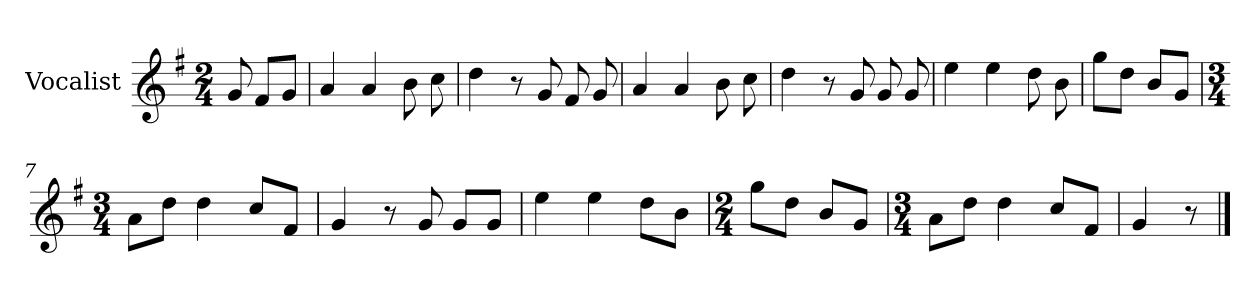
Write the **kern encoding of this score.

**kern
*part1
*staff1
*I"Vocalist
*k[f#]
*G:
*M2/4
=
8g
8f#L
8gJ
=1
4a
4a
8b
8cc
=2
4dd
8r
8g
8f#
8g
=3
4a
4a
8b
8cc
=4
4dd
8r
8g
8g
8g
=5
4ee
4ee
8dd
8b
=6
8ggL
8ddJ
8bL
8gJ
=7
*M3/4
8aL
8ddJ
4dd
8ccL
8f#J
=8
4g
8r
8g
8gL
8gJ
=9
4ee
4ee
8ddL
8bJ
=10
*M2/4
8ggL
8ddJ
8bL
8gJ
=11
*M3/4
8aL
8ddJ
4dd
8ccL
8f#J
=12
4g
8r
==
*-
